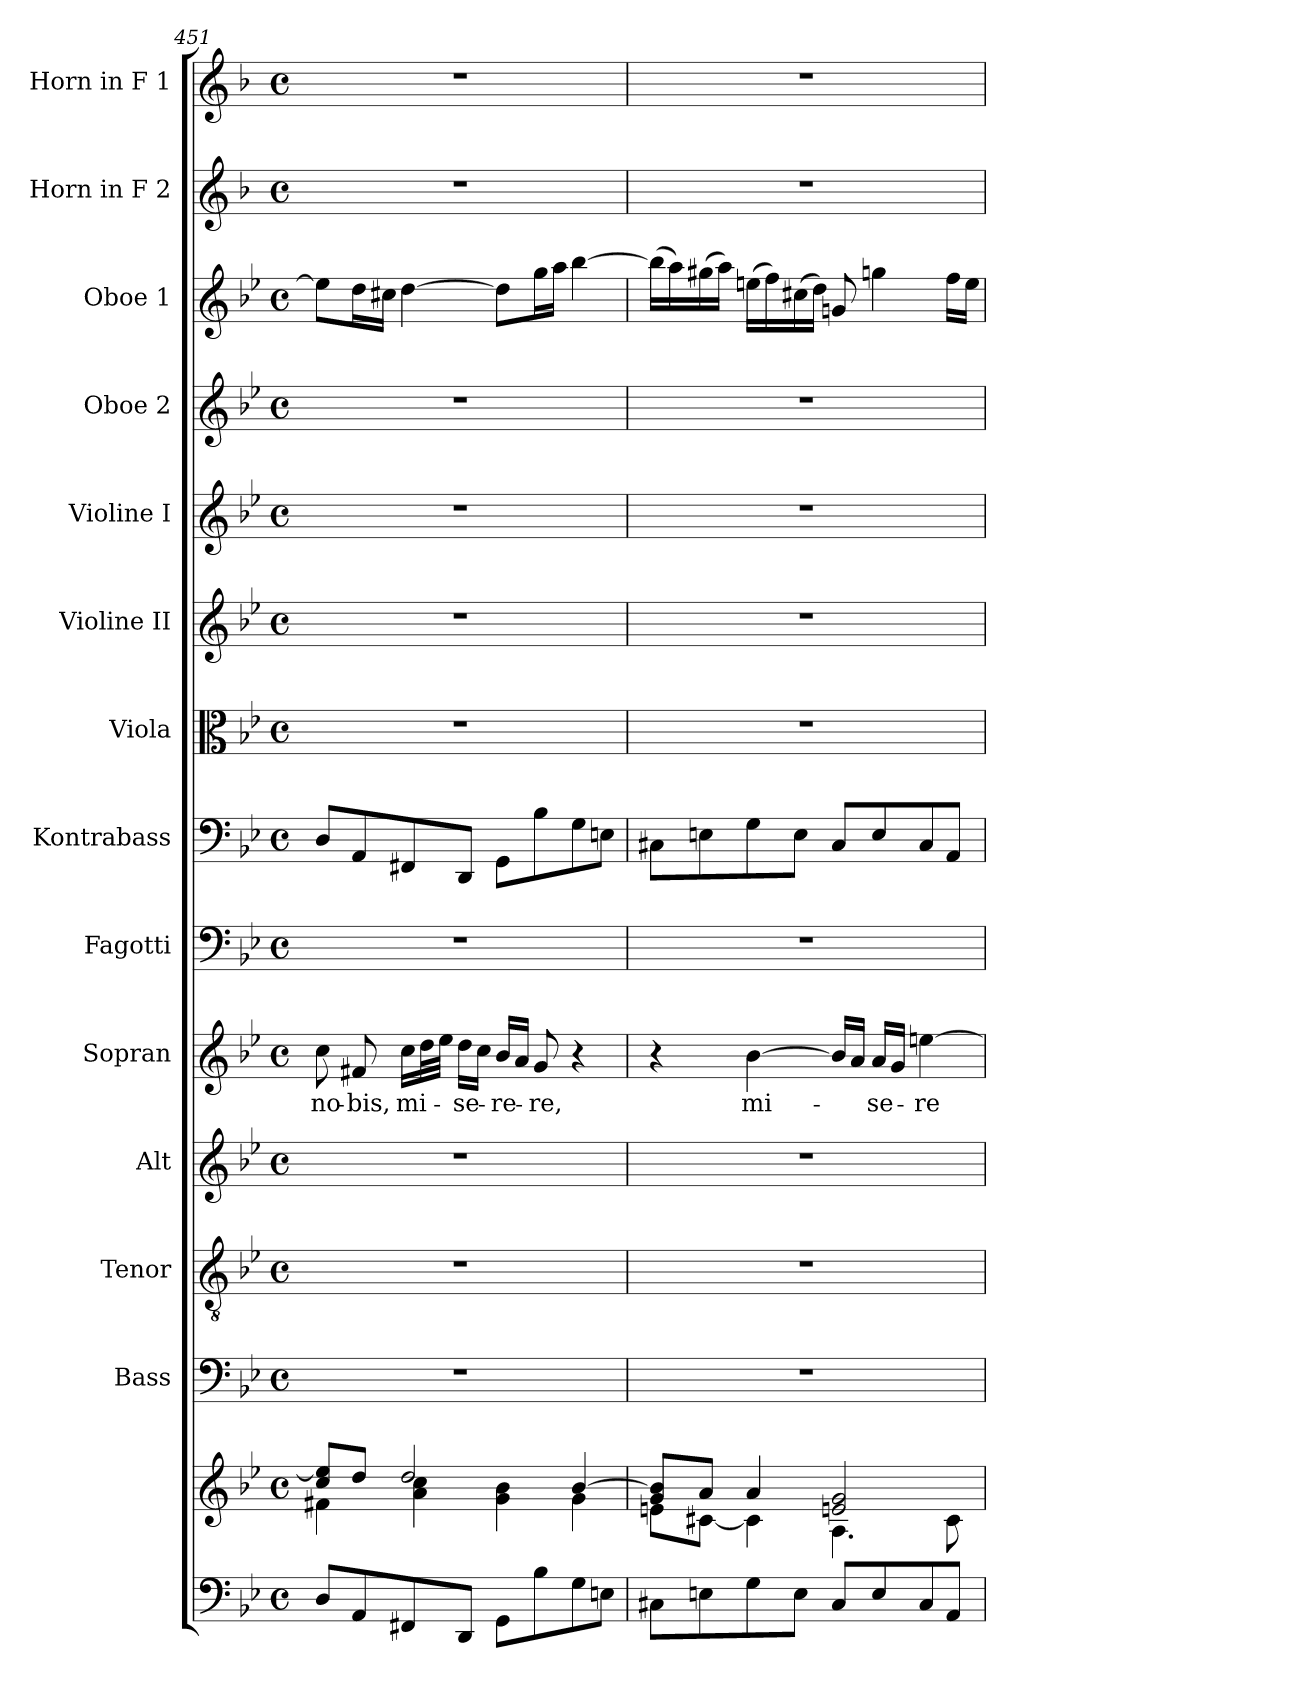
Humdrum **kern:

**kern	**kern	**kern	**kern	**kern	**kern	**text	**kern	**kern	**kern	**kern	**kern	**kern	**kern	**kern	**kern
*part14	*part14	*part13	*part12	*part11	*part10	*part10	*part9	*part8	*part7	*part6	*part5	*part4	*part3	*part2	*part1
*staff15	*staff14	*staff13	*staff12	*staff11	*staff10	*staff10	*staff9	*staff8	*staff7	*staff6	*staff5	*staff4	*staff3	*staff2	*staff1
*	*	*I"Bass	*I"Tenor	*I"Alt	*I"Sopran	*	*I"Fagotti	*I"Kontrabass	*I"Viola	*I"Violine II	*I"Violine I	*I"Oboe 2	*I"Oboe 1	*I"Horn in F 2	*I"Horn in F 1
*	*	*I'B.	*I'T.	*I'A.	*I'S.	*	*I'Fg.	*I'Kb.	*I'Vla.	*I'Vl. II	*I'Vl. I	*I'Ob. 2	*I'Ob. 1	*	*
*clefF4	*clefG2	*clefF4	*clefGv2	*clefG2	*clefG2	*	*clefF4	*clefF4	*clefC3	*clefG2	*clefG2	*clefG2	*clefG2	*clefG2	*clefG2
*	*	*	*	*	*	*	*	*ITrd7c12	*	*	*	*	*	*ITrd4c7	*ITrd4c7
*k[b-e-]	*k[b-e-]	*k[b-e-]	*k[b-e-]	*k[b-e-]	*k[b-e-]	*	*k[b-e-]	*k[b-e-]	*k[b-e-]	*k[b-e-]	*k[b-e-]	*k[b-e-]	*k[b-e-]	*k[b-e-]	*k[b-e-]
*B-:	*B-:	*B-:	*B-:	*B-:	*B-:	*	*B-:	*B-:	*B-:	*B-:	*B-:	*B-:	*B-:	*B-:	*B-:
*M4/4	*M4/4	*M4/4	*M4/4	*M4/4	*M4/4	*	*M4/4	*M4/4	*M4/4	*M4/4	*M4/4	*M4/4	*M4/4	*M4/4	*M4/4
*met(c)	*met(c)	*met(c)	*met(c)	*met(c)	*met(c)	*	*met(c)	*met(c)	*met(c)	*met(c)	*met(c)	*met(c)	*met(c)	*met(c)	*met(c)
=451	=451	=451	=451	=451	=451	=451	=451	=451	=451	=451	=451	=451	=451	=451	=451
*	*^	*	*	*	*	*	*	*	*	*	*	*	*	*	*
!	!	!	!	!	!	!	!LO:LY:b	!	!	!	!	!	!	!	!	!
8D/L	8cc/ 8ee-/]L	4f#X\	1r	1r	1r	8cc\	no-	1r	8DD/L	1r	1r	1r	1r	8ee-\L]	1r	1r
!	!	!	!	!	!	!	!LO:LY:b	!	!	!	!	!	!	!	!	!
8AA/	8dd/J	.	.	.	.	8f#X/	-bis,	.	8AAA/	.	.	.	.	16dd\L	.	.
.	.	.	.	.	.	.	.	.	.	.	.	.	.	16cc#X\JJ	.	.
!	!	!	!	!	!	!	!LO:LY:b	!	!	!	!	!	!	!	!	!
8FF#X/	2dd/	4a\ 4cc\	.	.	.	16cc\LL	mi-	.	8FFF#X/	.	.	.	.	[4dd\	.	.
.	.	.	.	.	.	32dd\L	.	.	.	.	.	.	.	.	.	.
.	.	.	.	.	.	32ee-\JJJ	.	.	.	.	.	.	.	.	.	.
!	!	!	!	!	!	!	!LO:LY:b	!	!	!	!	!	!	!	!	!
8DD/J	.	.	.	.	.	16dd\LL	-se-	.	8DDD/J	.	.	.	.	.	.	.
.	.	.	.	.	.	16cc\JJ	.	.	.	.	.	.	.	.	.	.
!	!	!	!	!	!	!	!LO:LY:b	!	!	!	!	!	!	!	!	!
8GG\L	.	4g\ 4b-\	.	.	.	16b-/LL	-re-	.	8GGG\L	.	.	.	.	8dd\L]	.	.
.	.	.	.	.	.	16a/JJ	.	.	.	.	.	.	.	.	.	.
!	!	!	!	!	!	!	!LO:LY:b	!	!	!	!	!	!	!	!	!
8B-\	.	.	.	.	.	8g/	-re,	.	8BB-\	.	.	.	.	16gg\L	.	.
.	.	.	.	.	.	.	.	.	.	.	.	.	.	16aa\JJ	.	.
8G\	[>4b-/	4g\	.	.	.	4r	.	.	8GG\	.	.	.	.	[4bb-\	.	.
8En\J	.	.	.	.	.	.	.	.	8EEn\J	.	.	.	.	.	.	.
=452	=452	=452	=452	=452	=452	=452	=452	=452	=452	=452	=452	=452	=452	=452	=452	=452
8C#X\L	8g/ 8b-/]L	8en\L	1r	1r	1r	4r	.	1r	8CC#X\L	1r	1r	1r	1r	(>16bb-\LL]	1r	1r
.	.	.	.	.	.	.	.	.	.	.	.	.	.	16aa\)	.	.
8En\	8a/J	[<8c#X\J	.	.	.	.	.	.	8EEn\	.	.	.	.	(>16gg#X\	.	.
.	.	.	.	.	.	.	.	.	.	.	.	.	.	16aa\JJ)	.	.
!	!	!	!	!	!	!	!LO:LY:b	!	!	!	!	!	!	!	!	!
8G\	4a/	4c#\]	.	.	.	[4b-\	mi-	.	8GG\	.	.	.	.	(>16een\LL	.	.
.	.	.	.	.	.	.	.	.	.	.	.	.	.	16ff\)	.	.
8E\J	.	.	.	.	.	.	.	.	8EE\J	.	.	.	.	(>16cc#X\	.	.
.	.	.	.	.	.	.	.	.	.	.	.	.	.	16dd\JJ)	.	.
8C#/L	2en/ 2g/	4.A\	.	.	.	16b-/LL]	.	.	8CC#/L	.	.	.	.	8gn/	.	.
.	.	.	.	.	.	16a/JJ	.	.	.	.	.	.	.	.	.	.
!	!	!	!	!	!	!	!LO:LY:b	!	!	!	!	!	!	!	!	!
8E/	.	.	.	.	.	16a/LL	-se-	.	8EE/	.	.	.	.	4ggn\	.	.
.	.	.	.	.	.	16g/JJ	.	.	.	.	.	.	.	.	.	.
!	!	!	!	!	!	!	!LO:LY:b	!	!	!	!	!	!	!	!	!
8C#/	.	.	.	.	.	[4een\	-re-	.	8CC#/	.	.	.	.	.	.	.
8AA/J	.	8c#\	.	.	.	.	.	.	8AAA/J	.	.	.	.	16ff\LL	.	.
.	.	.	.	.	.	.	.	.	.	.	.	.	.	16ee\JJ	.	.
*	*v	*v	*	*	*	*	*	*	*	*	*	*	*	*	*	*
=	=	=	=	=	=	=	=	=	=	=	=	=	=	=	=
*-	*-	*-	*-	*-	*-	*-	*-	*-	*-	*-	*-	*-	*-	*-	*-
